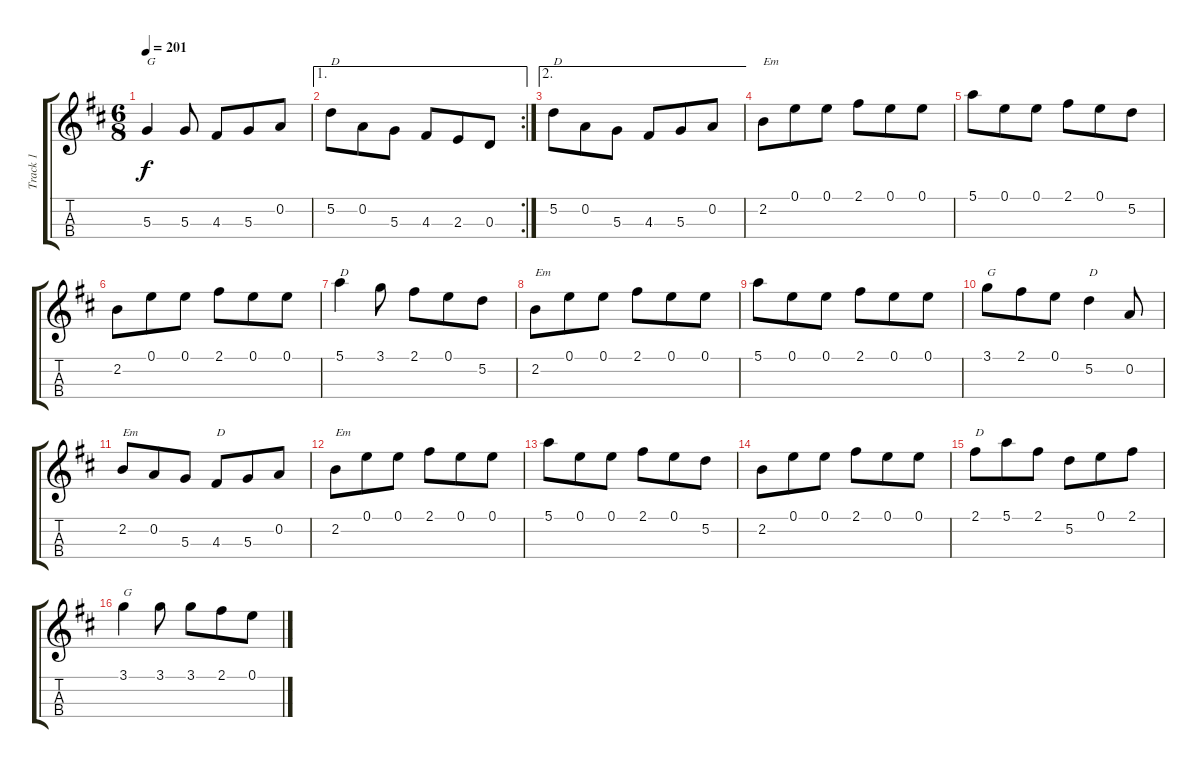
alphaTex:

\track ("Track 1" "Track 1") {instrument acousticguitarsteel}
\staff {score tabs}
\tuning (E4 A3 D3 G2) {hide}
\ts (6 8)
\tempo 201
\clef g2
\ks d
5.3.4{txt "G" dy f} 5.3.8 4.3.8 5.3.8 0.2.8 |
\ae 1
\rc 2
5.2.8{txt "D"} 0.2.8 5.3.8 4.3.8 2.3.8 0.3.8 |
\ae 2
5.2.8{txt "D"} 0.2.8 5.3.8 4.3.8 5.3.8 0.2.8 |
2.2.8{txt "Em"} 0.1.8 0.1.8 2.1.8 0.1.8 0.1.8 |
5.1.8 0.1.8 0.1.8 2.1.8 0.1.8 5.2.8 |
2.2.8 0.1.8 0.1.8 2.1.8 0.1.8 0.1.8 |
5.1.4{txt "D"} 3.1.8 2.1.8 0.1.8 5.2.8 |
2.2.8{txt "Em"} 0.1.8 0.1.8 2.1.8 0.1.8 0.1.8 |
5.1.8 0.1.8 0.1.8 2.1.8 0.1.8 0.1.8 |
3.1.8{txt "G"} 2.1.8 0.1.8 5.2.4{txt "D"} 0.2.8 |
2.2.8{txt "Em"} 0.2.8 5.3.8 4.3.8{txt "D"} 5.3.8 0.2.8 |
2.2.8{txt "Em"} 0.1.8 0.1.8 2.1.8 0.1.8 0.1.8 |
5.1.8 0.1.8 0.1.8 2.1.8 0.1.8 5.2.8 |
2.2.8 0.1.8 0.1.8 2.1.8 0.1.8 0.1.8 |
2.1.8{txt "D"} 5.1.8 2.1.8 5.2.8 0.1.8 2.1.8 |
3.1.4{txt "G"} 3.1.8 3.1.8 2.1.8 0.1.8
